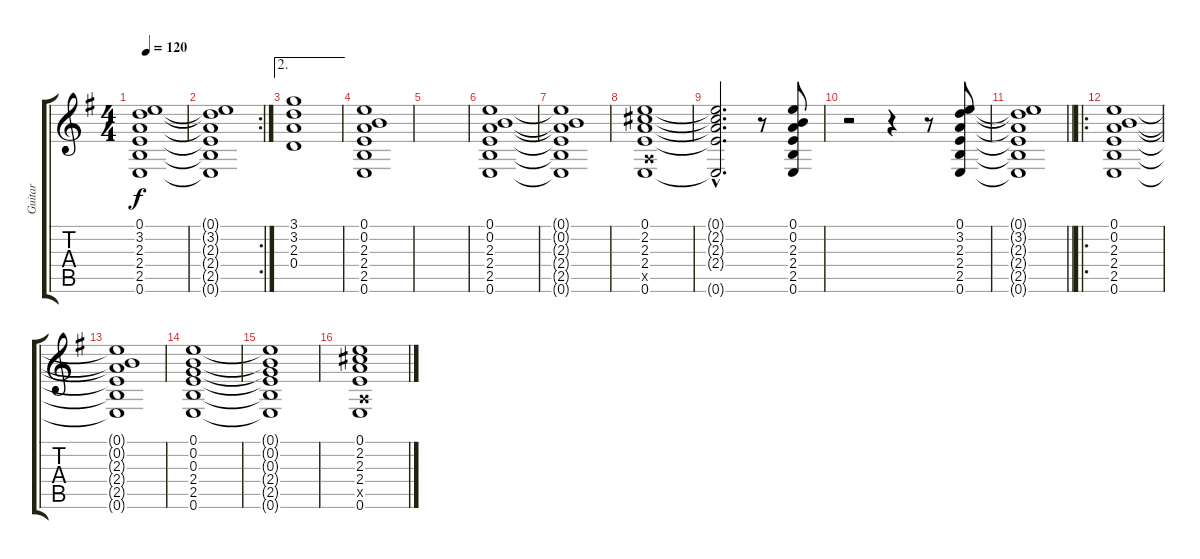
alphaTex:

\track ("Guitar" "Guitar") {instrument distortionguitar}
\staff {score tabs}
\tuning (E4 B3 G3 D3 A2 E2) {hide}
\ts (4 4)
\tempo 120
\clef g2
\ks g
(0.1{t} 3.2{t} 2.3{t} 2.4{t} 2.5{t} 0.6{t}).1{dy f} |
\rc 2
(0.1{t} 3.2{t} 2.3{t} 2.4{t} 2.5{t} 0.6{t}).1 |
\ae 2
(3.1 3.2 2.3 0.4).1 |
(0.1 0.2 2.3 2.4 2.5 0.6).1 |
|
(0.1 0.2 2.3 2.4 2.5 0.6).1 |
(0.1{t} 0.2{t} 2.3{t} 2.4{t} 2.5{t} 0.6{t}).1 |
(0.1 2.2 2.3 2.4 0.5{x} 0.6).1 |
(0.1{hac t} 2.2{hac t} 2.3{hac t} 2.4{hac t} 0.6{hac t}).2{d} r.8 (0.1 0.2 2.3 2.4 2.5 0.6).8 |
r.2 r.4 r.8 (0.1 3.2 2.3 2.4 2.5 0.6).8 |
\barLineRight lightlight
(0.1{t} 3.2{t} 2.3{t} 2.4{t} 2.5{t} 0.6{t}).1 |
\ro
(0.1 0.2 2.3 2.4 2.5 0.6).1 |
(0.1{t} 0.2{t} 2.3{t} 2.4{t} 2.5{t} 0.6{t}).1 |
(0.1 0.2 0.3 2.4 2.5 0.6).1 |
(0.1{t} 0.2{t} 0.3{t} 2.4{t} 2.5{t} 0.6{t}).1 |
(0.1 2.2 2.3 2.4 0.5{x} 0.6).1
